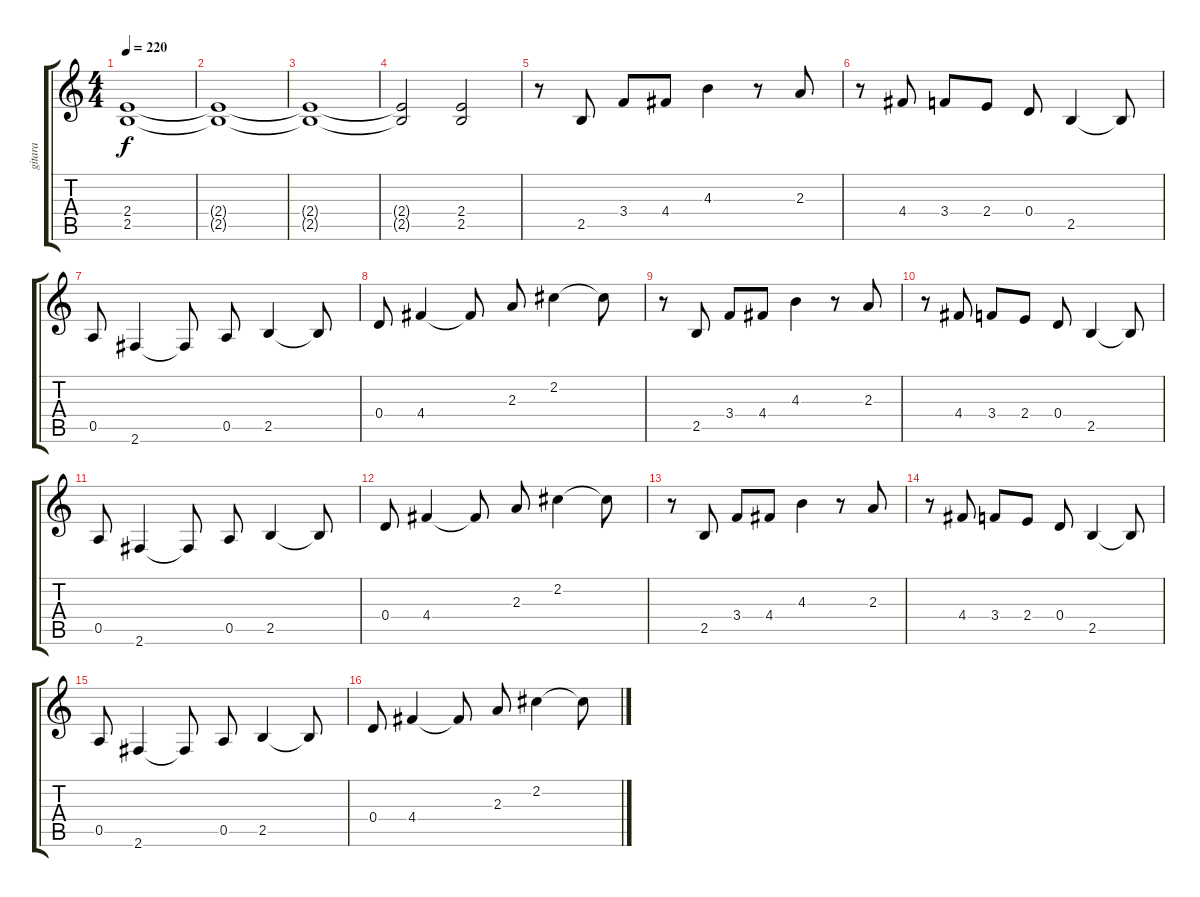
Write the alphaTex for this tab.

\track ("gitara" "gitara") {instrument overdrivenguitar}
\staff {score tabs}
\tuning (E4 B3 G3 D3 A2 E2) {hide}
\ts (4 4)
\tempo 220
\clef g2
\ks c
(2.4{t} 2.5{t}).1{dy f} |
(2.4{t} 2.5{t}).1 |
(2.4{t} 2.5{t}).1 |
(2.4{t} 2.5{t}).2 (2.4 2.5).2 |
r.8 2.5.8 3.4.8 4.4.8 4.3.4 r.8 2.3.8 |
r.8 4.4.8 3.4.8 2.4.8 0.4.8 2.5.4 2.5{t}.8 |
0.5.8 2.6.4 2.6{t}.8 0.5.8 2.5.4 2.5{t}.8 |
0.4.8 4.4.4 4.4{t}.8 2.3.8 2.2.4 2.2{t}.8 |
r.8 2.5.8 3.4.8 4.4.8 4.3.4 r.8 2.3.8 |
r.8 4.4.8 3.4.8 2.4.8 0.4.8 2.5.4 2.5{t}.8 |
0.5.8 2.6.4 2.6{t}.8 0.5.8 2.5.4 2.5{t}.8 |
0.4.8 4.4.4 4.4{t}.8 2.3.8 2.2.4 2.2{t}.8 |
r.8 2.5.8 3.4.8 4.4.8 4.3.4 r.8 2.3.8 |
r.8 4.4.8 3.4.8 2.4.8 0.4.8 2.5.4 2.5{t}.8 |
0.5.8 2.6.4 2.6{t}.8 0.5.8 2.5.4 2.5{t}.8 |
0.4.8 4.4.4 4.4{t}.8 2.3.8 2.2.4 2.2{t}.8
